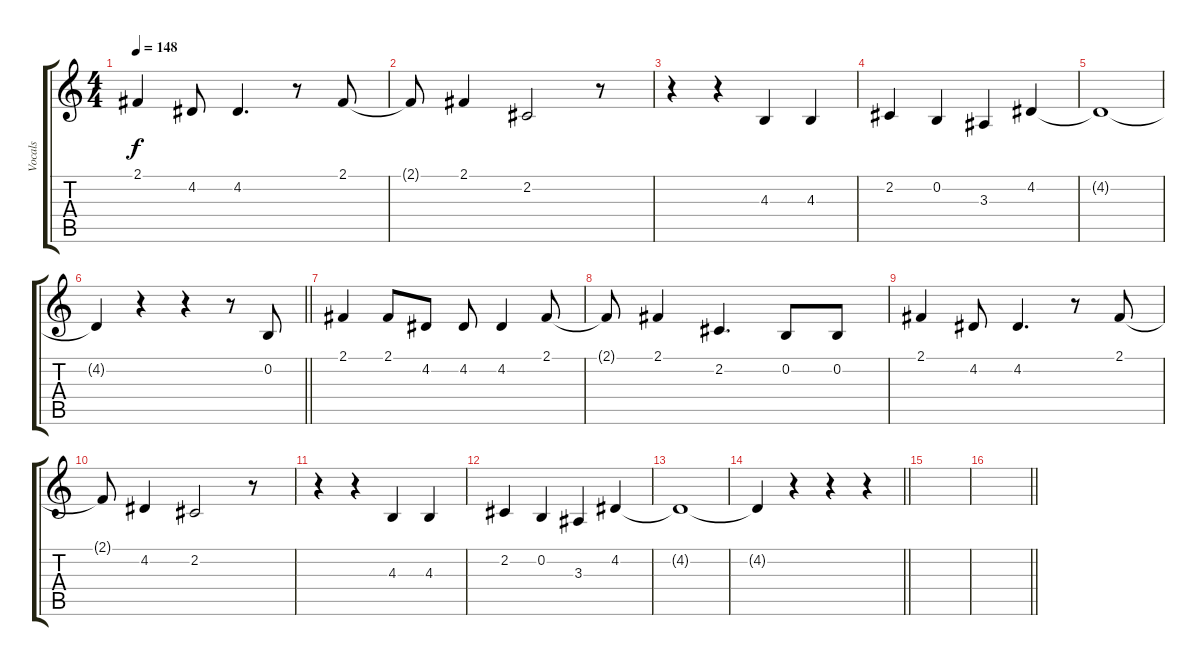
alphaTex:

\track ("Vocals" "Vocals") {instrument altosax}
\staff {score tabs}
\tuning (E4 B3 G3 D3 A2 E2) {hide}
\ts (4 4)
\tempo 148
\clef g2
\ks c
2.1.4{dy f} 4.2.8 4.2.4{d} r.8 2.1.8 |
2.1{t}.8 2.1.4 2.2.2 r.8 |
r.4 r.4 4.3.4 4.3.4 |
2.2.4 0.2.4 3.3.4 4.2.4 |
4.2{t}.1 |
\barLineRight lightlight
4.2{t}.4 r.4 r.4 r.8 0.2.8 |
2.1.4 2.1.8 4.2.8 4.2.8 4.2.4 2.1.8 |
2.1{t}.8 2.1.4 2.2.4{d} 0.2.8 0.2.8 |
2.1.4 4.2.8 4.2.4{d} r.8 2.1.8 |
2.1{t}.8 4.2.4 2.2.2 r.8 |
r.4 r.4 4.3.4 4.3.4 |
2.2.4 0.2.4 3.3.4 4.2.4 |
4.2{t}.1 |
\barLineRight lightlight
4.2{t}.4 r.4 r.4 r.4 |
|
\barLineRight lightlight
